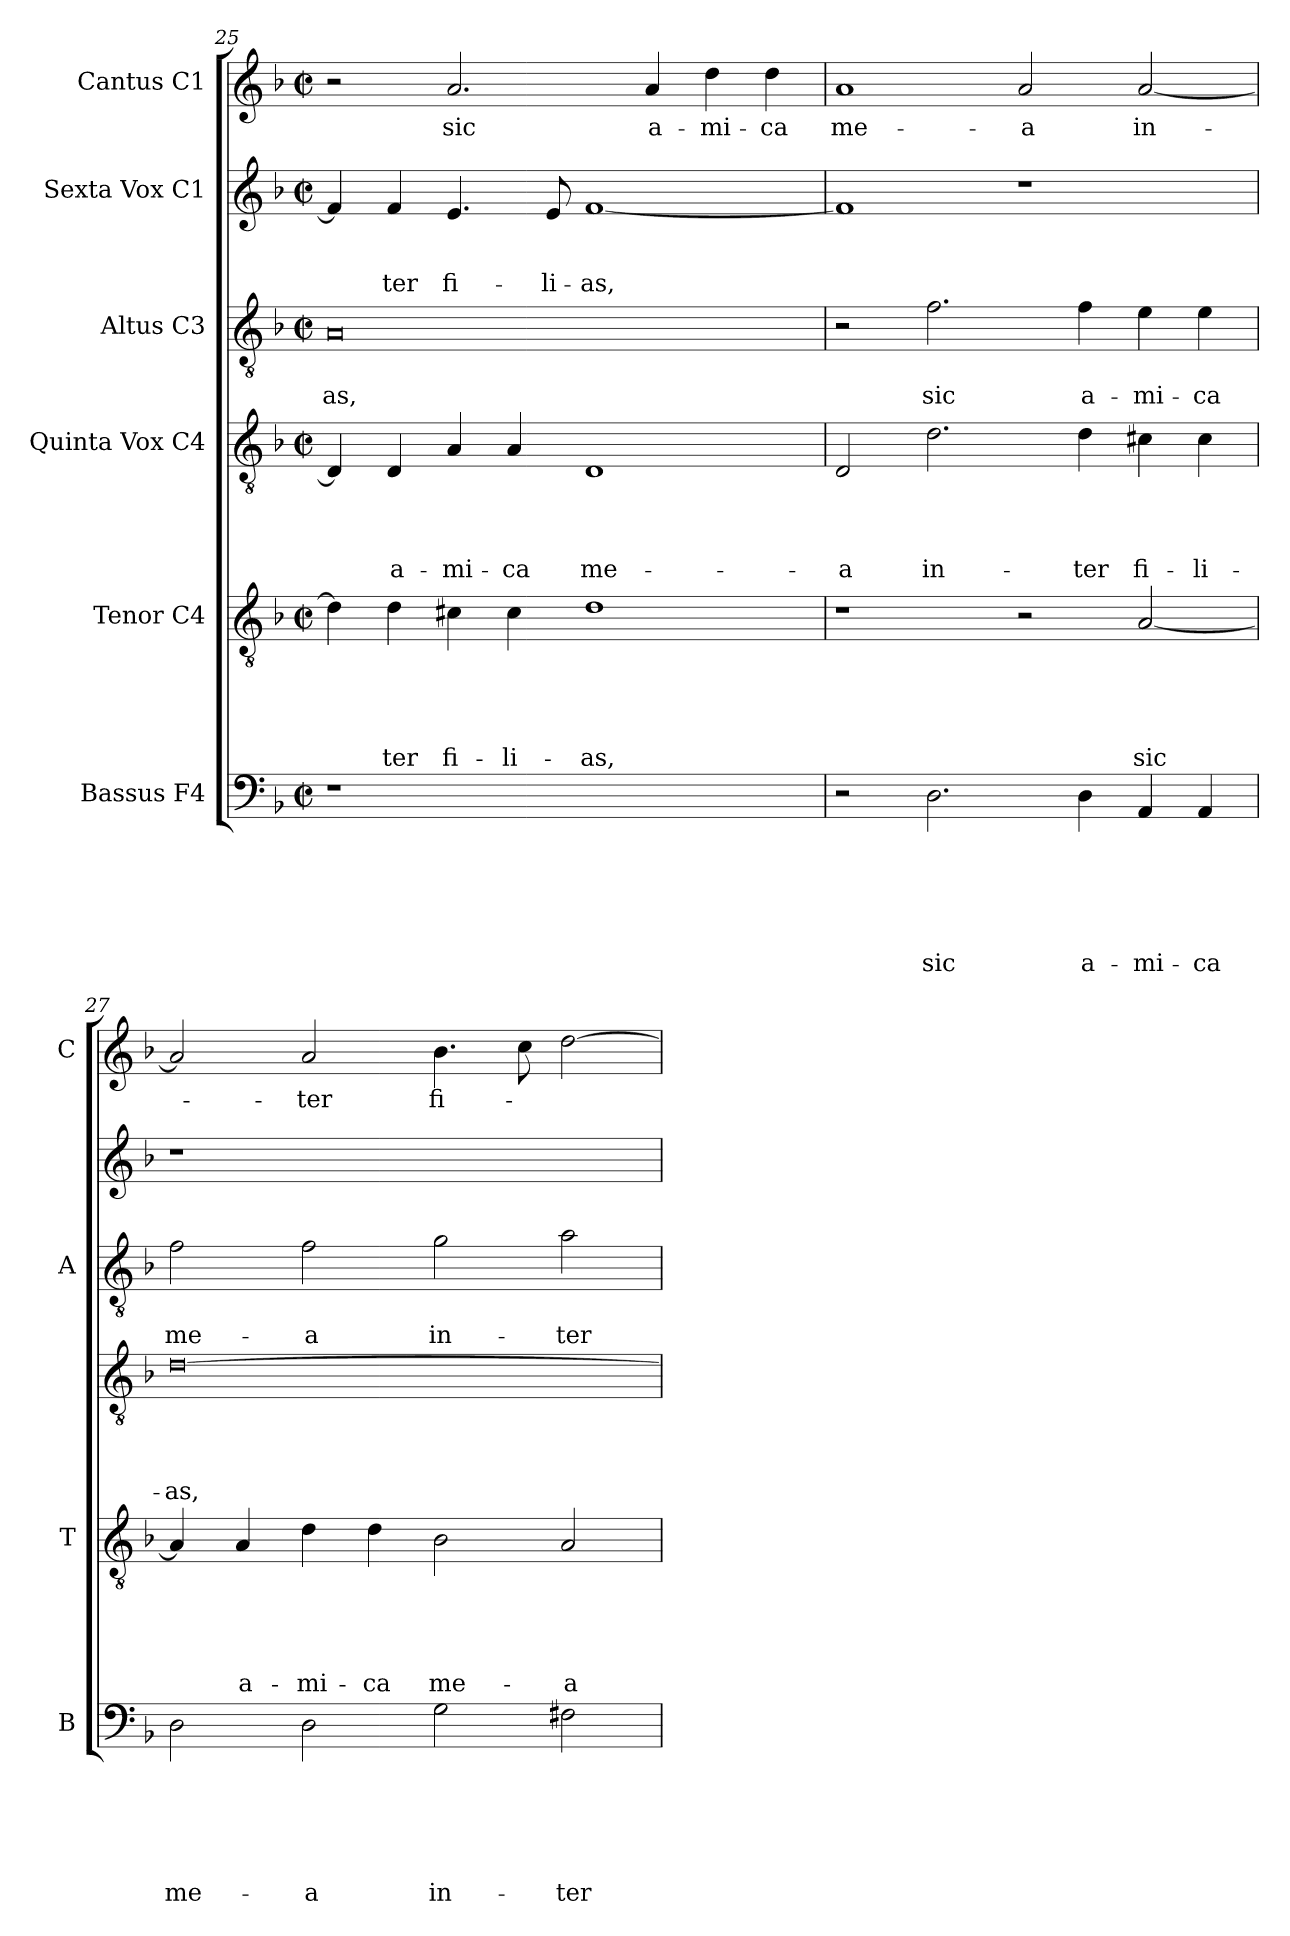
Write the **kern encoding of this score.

**kern	**text	**text	**text	**text	**text	**text	**kern	**text	**text	**text	**text	**text	**kern	**text	**text	**text	**text	**kern	**text	**text	**kern	**text	**text	**text	**kern	**text
*part6	*part6	*part6	*part6	*part6	*part6	*part6	*part5	*part5	*part5	*part5	*part5	*part5	*part4	*part4	*part4	*part4	*part4	*part3	*part3	*part3	*part2	*part2	*part2	*part2	*part1	*part1
*staff6	*staff6	*staff6	*staff6	*staff6	*staff6	*staff6	*staff5	*staff5	*staff5	*staff5	*staff5	*staff5	*staff4	*staff4	*staff4	*staff4	*staff4	*staff3	*staff3	*staff3	*staff2	*staff2	*staff2	*staff2	*staff1	*staff1
*I"Bassus F4	*	*	*	*	*	*	*I"Tenor C4	*	*	*	*	*	*I"Quinta Vox C4	*	*	*	*	*I"Altus C3	*	*	*I"Sexta Vox C1	*	*	*	*I"Cantus C1	*
*I'B	*	*	*	*	*	*	*I'T	*	*	*	*	*	*	*	*	*	*	*I'A	*	*	*	*	*	*	*I'C	*
*clefF4	*	*	*	*	*	*	*clefGv2	*	*	*	*	*	*clefGv2	*	*	*	*	*clefGv2	*	*	*clefG2	*	*	*	*clefG2	*
*k[b-]	*	*	*	*	*	*	*k[b-]	*	*	*	*	*	*k[b-]	*	*	*	*	*k[b-]	*	*	*k[b-]	*	*	*	*k[b-]	*
*F:	*	*	*	*	*	*	*F:	*	*	*	*	*	*F:	*	*	*	*	*F:	*	*	*F:	*	*	*	*F:	*
*M2/2	*	*	*	*	*	*	*M2/2	*	*	*	*	*	*M2/2	*	*	*	*	*M2/2	*	*	*M2/2	*	*	*	*M2/2	*
*met(c|)	*	*	*	*	*	*	*met(c|)	*	*	*	*	*	*met(c|)	*	*	*	*	*met(c|)	*	*	*met(c|)	*	*	*	*met(c|)	*
=25	=25	=25	=25	=25	=25	=25	=25	=25	=25	=25	=25	=25	=25	=25	=25	=25	=25	=25	=25	=25	=25	=25	=25	=25	=25	=25
!	!	!	!	!	!	!	!	!	!	!	!	!	!	!	!	!	!	!	!	!LO:LY:b	!	!	!	!	!	!
1r	.	.	.	.	.	.	4d\]	.	.	.	.	.	4D/]	.	.	.	.	0A	.	-as,	4f/]	.	.	.	2r	.
!	!	!	!	!	!	!	!	!	!	!	!	!LO:LY:b	!	!	!	!	!LO:LY:b	!	!	!	!	!	!	!LO:LY:b	!	!
.	.	.	.	.	.	.	4d\	.	.	.	.	-ter	4D/	.	.	.	a-	.	.	.	4f/	.	.	-ter	.	.
!	!	!	!	!	!	!	!	!	!	!	!	!LO:LY:b	!	!	!	!	!LO:LY:b	!	!	!	!	!	!	!LO:LY:b	!	!LO:LY:b
.	.	.	.	.	.	.	4c#X\	.	.	.	.	fi-	4A/	.	.	.	-mi-	.	.	.	4.e/	.	.	fi-	2.a/	sic
!	!	!	!	!	!	!	!	!	!	!	!	!LO:LY:b	!	!	!	!	!LO:LY:b	!	!	!	!	!	!	!	!	!
.	.	.	.	.	.	.	4c#\	.	.	.	.	-li-	4A/	.	.	.	-ca	.	.	.	.	.	.	.	.	.
!	!	!	!	!	!	!	!	!	!	!	!	!	!	!	!	!	!	!	!	!	!	!	!	!LO:LY:b	!	!
.	.	.	.	.	.	.	.	.	.	.	.	.	.	.	.	.	.	.	.	.	8e/	.	.	-li-	.	.
!	!	!	!	!	!	!	!	!	!	!	!	!LO:LY:b	!	!	!	!	!LO:LY:b	!	!	!	!	!	!	!LO:LY:b	!	!
1ryy	.	.	.	.	.	.	1d	.	.	.	.	-as,	1D	.	.	.	me-	.	.	.	[1f	.	.	-as,	.	.
!	!	!	!	!	!	!	!	!	!	!	!	!	!	!	!	!	!	!	!	!	!	!	!	!	!	!LO:LY:b
.	.	.	.	.	.	.	.	.	.	.	.	.	.	.	.	.	.	.	.	.	.	.	.	.	4a/	a-
!	!	!	!	!	!	!	!	!	!	!	!	!	!	!	!	!	!	!	!	!	!	!	!	!	!	!LO:LY:b
.	.	.	.	.	.	.	.	.	.	.	.	.	.	.	.	.	.	.	.	.	.	.	.	.	4dd\	-mi-
!	!	!	!	!	!	!	!	!	!	!	!	!	!	!	!	!	!	!	!	!	!	!	!	!	!	!LO:LY:b
.	.	.	.	.	.	.	.	.	.	.	.	.	.	.	.	.	.	.	.	.	.	.	.	.	4dd\	-ca
=26	=26	=26	=26	=26	=26	=26	=26	=26	=26	=26	=26	=26	=26	=26	=26	=26	=26	=26	=26	=26	=26	=26	=26	=26	=26	=26
!	!	!	!	!	!	!	!	!	!	!	!	!	!	!	!	!	!LO:LY:b	!	!	!	!	!	!	!	!	!LO:LY:b
2r	.	.	.	.	.	.	1r	.	.	.	.	.	2D/	.	.	.	-a	2r	.	.	1f]	.	.	.	1a	me-
!	!	!	!	!	!	!LO:LY:b	!	!	!	!	!	!	!	!	!	!	!LO:LY:b	!	!	!LO:LY:b	!	!	!	!	!	!
2.D\	.	.	.	.	.	sic	.	.	.	.	.	.	2.d\	.	.	.	in-	2.f\	.	sic	.	.	.	.	.	.
!	!	!	!	!	!	!	!	!	!	!	!	!	!	!	!	!	!	!	!	!	!	!	!	!	!	!LO:LY:b
.	.	.	.	.	.	.	2r	.	.	.	.	.	.	.	.	.	.	.	.	.	1r	.	.	.	2a/	-a
!	!	!	!	!	!	!LO:LY:b	!	!	!	!	!	!	!	!	!	!	!LO:LY:b	!	!	!LO:LY:b	!	!	!	!	!	!
4D\	.	.	.	.	.	a-	.	.	.	.	.	.	4d\	.	.	.	-ter	4f\	.	a-	.	.	.	.	.	.
!	!	!	!	!	!	!LO:LY:b	!	!	!	!	!	!LO:LY:b	!	!	!	!	!LO:LY:b	!	!	!LO:LY:b	!	!	!	!	!	!LO:LY:b
4AA/	.	.	.	.	.	-mi-	[2A/	.	.	.	.	sic	4c#X\	.	.	.	fi-	4e\	.	-mi-	.	.	.	.	[2a/	in-
!	!	!	!	!	!	!LO:LY:b	!	!	!	!	!	!	!	!	!	!	!LO:LY:b	!	!	!LO:LY:b	!	!	!	!	!	!
4AA/	.	.	.	.	.	-ca	.	.	.	.	.	.	4c#\	.	.	.	-li-	4e\	.	-ca	.	.	.	.	.	.
=27	=27	=27	=27	=27	=27	=27	=27	=27	=27	=27	=27	=27	=27	=27	=27	=27	=27	=27	=27	=27	=27	=27	=27	=27	=27	=27
!	!	!	!	!	!	!LO:LY:b	!	!	!	!	!	!	!	!	!	!	!LO:LY:b	!	!	!LO:LY:b	!	!	!	!	!	!
2D\	.	.	.	.	.	me-	4A/]	.	.	.	.	.	[0d	.	.	.	-as,	2f\	.	me-	1r	.	.	.	2a/]	.
!	!	!	!	!	!	!	!	!	!	!	!	!LO:LY:b	!	!	!	!	!	!	!	!	!	!	!	!	!	!
.	.	.	.	.	.	.	4A/	.	.	.	.	a-	.	.	.	.	.	.	.	.	.	.	.	.	.	.
!	!	!	!	!	!	!LO:LY:b	!	!	!	!	!	!LO:LY:b	!	!	!	!	!	!	!	!LO:LY:b	!	!	!	!	!	!LO:LY:b
2D\	.	.	.	.	.	-a	4d\	.	.	.	.	-mi-	.	.	.	.	.	2f\	.	-a	.	.	.	.	2a/	-ter
!	!	!	!	!	!	!	!	!	!	!	!	!LO:LY:b	!	!	!	!	!	!	!	!	!	!	!	!	!	!
.	.	.	.	.	.	.	4d\	.	.	.	.	-ca	.	.	.	.	.	.	.	.	.	.	.	.	.	.
!	!	!	!	!	!	!LO:LY:b	!	!	!	!	!	!LO:LY:b	!	!	!	!	!	!	!	!LO:LY:b	!	!	!	!	!	!LO:LY:b
2G\	.	.	.	.	.	in-	2B-\	.	.	.	.	me-	.	.	.	.	.	2g\	.	in-	1ryy	.	.	.	4.b-\	fi-
.	.	.	.	.	.	.	.	.	.	.	.	.	.	.	.	.	.	.	.	.	.	.	.	.	8cc\	.
!	!	!	!	!	!	!LO:LY:b	!	!	!	!	!	!LO:LY:b	!	!	!	!	!	!	!	!LO:LY:b	!	!	!	!	!	!
2F#X\	.	.	.	.	.	-ter	2A/	.	.	.	.	-a	.	.	.	.	.	2a\	.	-ter	.	.	.	.	[2dd\	.
=	=	=	=	=	=	=	=	=	=	=	=	=	=	=	=	=	=	=	=	=	=	=	=	=	=	=
*-	*-	*-	*-	*-	*-	*-	*-	*-	*-	*-	*-	*-	*-	*-	*-	*-	*-	*-	*-	*-	*-	*-	*-	*-	*-	*-
